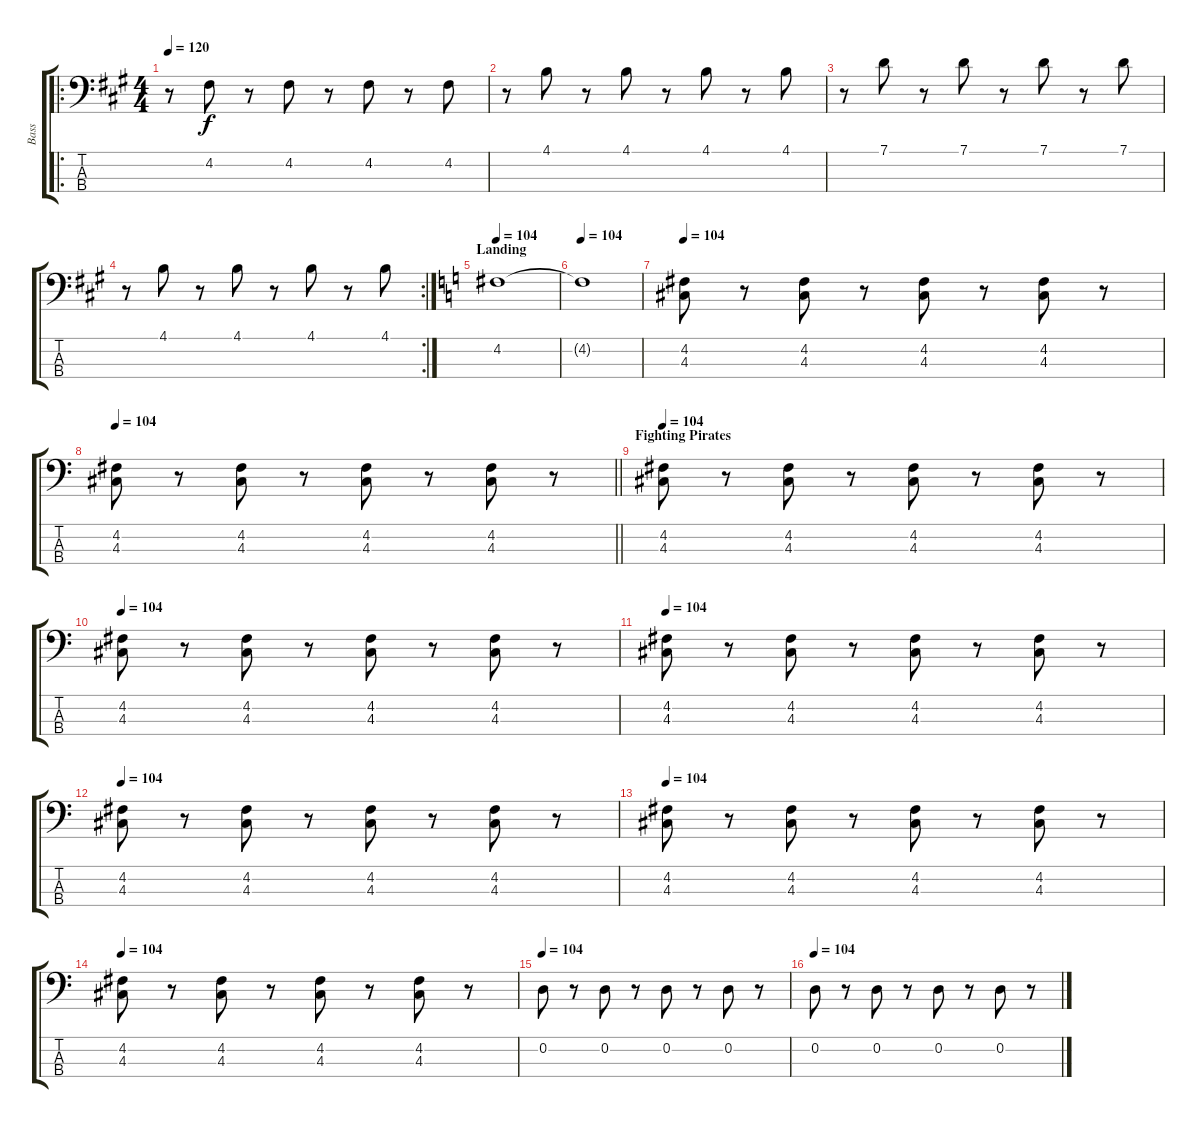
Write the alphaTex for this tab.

\track ("Bass" "Bass") {instrument fretlessbass}
\staff {score tabs}
\tuning (G2 D2 A1 E1) {hide}
\ro
\ts (4 4)
\tempo 120
\clef f4
\ks f#minor
r.8{dy f} 4.2.8 r.8 4.2.8 r.8 4.2.8 r.8 4.2.8 |
r.8 4.1.8 r.8 4.1.8 r.8 4.1.8 r.8 4.1.8 |
r.8 7.1.8 r.8 7.1.8 r.8 7.1.8 r.8 7.1.8 |
\rc 2
r.8 4.1.8 r.8 4.1.8 r.8 4.1.8 r.8 4.1.8 |
\section ("" "Landing")
\tempo 104
\ks c
4.2.1{volume 0} |
\tempo 104
4.2{t}.1 |
\tempo 104
(4.2 4.3).8{volume 14 instrument stringensemble1} r.8 (4.2 4.3).8 r.8 (4.2 4.3).8 r.8 (4.2 4.3).8 r.8 |
\tempo 104
\barLineRight lightlight
(4.2 4.3).8{instrument stringensemble1} r.8 (4.2 4.3).8 r.8 (4.2 4.3).8 r.8 (4.2 4.3).8 r.8 |
\section ("" "Fighting Pirates")
\tempo 104
(4.2 4.3).8{instrument stringensemble1} r.8 (4.2 4.3).8 r.8 (4.2 4.3).8 r.8 (4.2 4.3).8 r.8 |
\tempo 104
(4.2 4.3).8{instrument stringensemble1} r.8 (4.2 4.3).8 r.8 (4.2 4.3).8 r.8 (4.2 4.3).8 r.8 |
\tempo 104
(4.2 4.3).8{instrument stringensemble1} r.8 (4.2 4.3).8 r.8 (4.2 4.3).8 r.8 (4.2 4.3).8 r.8 |
\tempo 104
(4.2 4.3).8{instrument stringensemble1} r.8 (4.2 4.3).8 r.8 (4.2 4.3).8 r.8 (4.2 4.3).8 r.8 |
\tempo 104
(4.2 4.3).8{instrument stringensemble1} r.8 (4.2 4.3).8 r.8 (4.2 4.3).8 r.8 (4.2 4.3).8 r.8 |
\tempo 104
(4.2 4.3).8{instrument stringensemble1} r.8 (4.2 4.3).8 r.8 (4.2 4.3).8 r.8 (4.2 4.3).8 r.8 |
\tempo 104
0.2.8{instrument stringensemble1} r.8 0.2.8 r.8 0.2.8 r.8 0.2.8 r.8 |
\tempo 104
0.2.8{instrument stringensemble1} r.8 0.2.8 r.8 0.2.8 r.8 0.2.8 r.8
